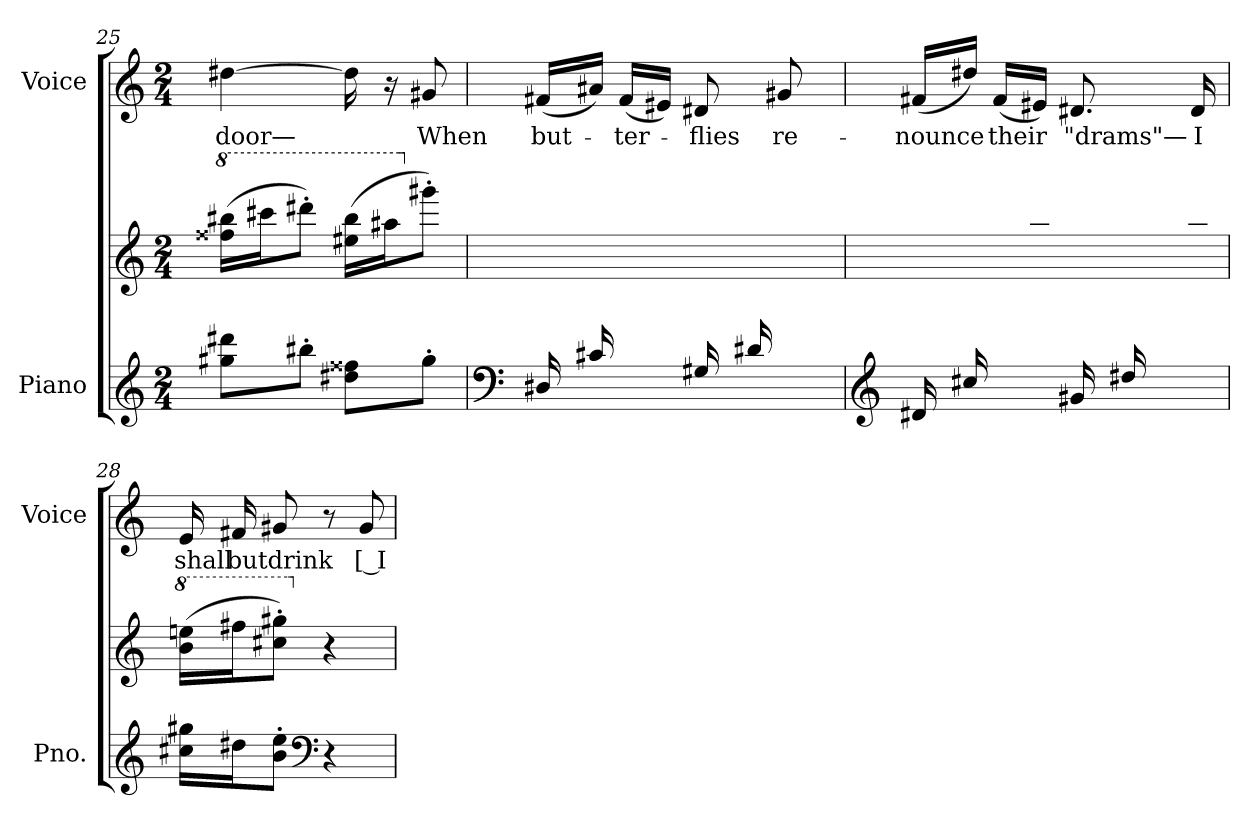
**kern	**kern	**kern	**text
*part2	*part2	*part1	*part1
*staff3	*staff2	*staff1	*staff1
*I"Piano	*	*I"Voice	*
*I'Pno.	*	*I'Voice	*
*clefG2	*clefG2	*clefG2	*
*k[]	*k[]	*k[]	*
*M2/4	*M2/4	*M2/4	*
*	*8va	*	*
=25	=25	=25	=25
!	!	!	!LO:LY:b:color=#000000
8gg#Xi\ 8ddd#XiL	(16fff##Xi\ 16bbb#XiLL	[>4dd#Xi\	door—
.	16cccc#Xi\J	.	.
8bb#X'i\J	8dddd#X'i\J)	.	.
8dd#Xi\ 8ff##XiL	(16eee#Xi\ 16bbb#iLL	16dd#i\]	.
.	16aaa#Xi\J	16r	.
*	*X8va	*	*
!	!	!	!LO:LY:b:color=#000000
8gg#'i\J	8ggg#X'i\J)	8g#Xi/	When
!!LO:LB:g=z
=26	=26	=26	=26
*clefF4	*	*	*
!	!LO:N:vis=1	!	!
*	*^	*	*
!	!	!	!	!LO:LY:b:color=#000000
16D#Xi/LL	2ryy	8ryy	(16f#Xi/LL	but-
16c#Xi/	.	.	16a#Xi/JJ)	.
!	!	!	!	!LO:LY:b:color=#000000
8ryy	.	16e#Xi\ 16f#Xi	(16f#i/LL	-ter-
.	.	16a#Xi\JJ	16e#Xi/JJ)	.
!	!	!	!	!LO:LY:b:color=#000000
16G#Xi/LL	.	8ryy	8d#Xi/	-flies
16d#Xi/	.	.	.	.
!	!	!	!	!LO:LY:b:color=#000000
8ryy	.	16f##Xi\ 16g#Xi	8g#Xi/	re-
.	.	16b#Xi\JJ	.	.
=27	=27	=27	=27	=27
*clefG2	*	*	*	*
!	!LO:N:vis=1	!	!	!
!	!	!	!	!LO:LY:b:color=#000000
16d#Xi/LL	2ryy	8ryy	(16f#Xi/LL	-nounce
16cc#Xi/	.	.	16dd#Xi/JJ)	.
!	!	!	!	!LO:LY:b:color=#000000
8ryy	.	16ee#Xi\ 16ff#Xi	(16f#i/LL	their
.	.	16aa#Xi\JJ	16e#Xi/JJ)	.
!	!	!	!	!LO:LY:b:color=#000000
16g#Xi/LL	.	8ryy	8.d#Xi/	"drams"—
16dd#Xi/	.	.	.	.
8ryy	.	16ff##Xi\ 16gg#Xi	.	.
!	!	!	!	!LO:LY:b:color=#000000
.	.	16bb#Xi\JJ	16d#i/	I
*	*v	*v	*	*
!!LO:LB:g=z
=28	=28	=28	=28
*	*8va	*	*
*	*^	*	*
!	!	!	!	!LO:LY:b:color=#000000
*	*v	*v	*	*
16cc#Xi\ 16gg#XiLL	(16bbi\ 16eeeniLL	16ei/	shall
!	!	!	!LO:LY:b:color=#000000
16dd#Xi\J	16fff#Xi\J	16f#Xi/	but
!	!	!	!LO:LY:b:color=#000000
8bi\' 8eei'J	8ccc#Xi\' 8ggg#Xi'J)	8g#Xi/	drink
*clefF4	*	*	*
*	*X8va	*	*
4r	4r	8r	.
!	!	!	!LO:LY:b:color=#000000
.	.	8g#i/	[ I
=	=	=	=
*-	*-	*-	*-
